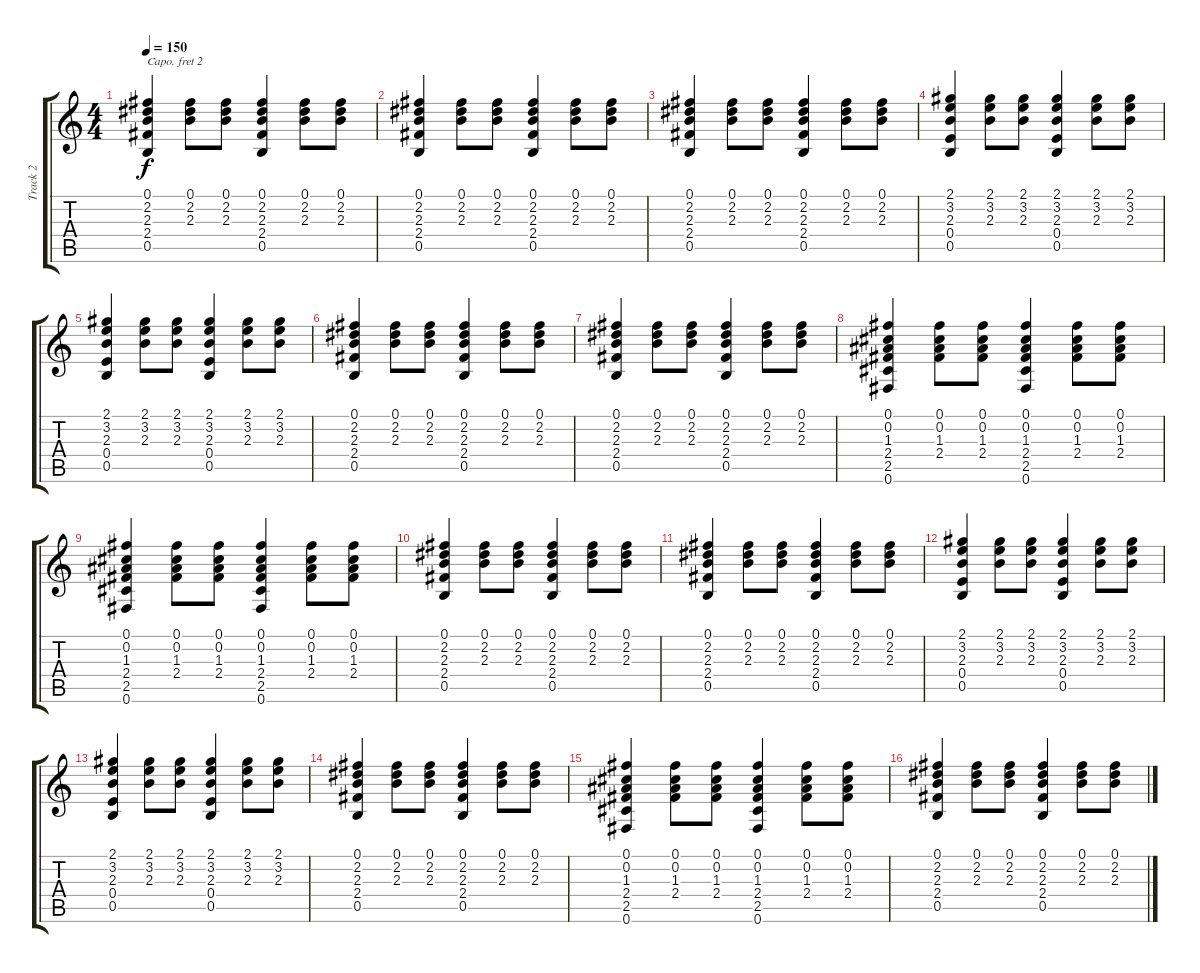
\track ("Track 2" "Track 2") {instrument acousticguitarsteel}
\staff {score tabs}
\capo 2
\tuning (E4 B3 G3 D3 A2 E2) {hide}
\ts (4 4)
\tempo 150
\clef g2
\ks c
(0.1 2.2 2.3 2.4 0.5).4{dy f} (0.1 2.2 2.3).8 (0.1 2.2 2.3).8 (0.1 2.2 2.3 2.4 0.5).4 (0.1 2.2 2.3).8 (0.1 2.2 2.3).8 |
(0.1 2.2 2.3 2.4 0.5).4 (0.1 2.2 2.3).8 (0.1 2.2 2.3).8 (0.1 2.2 2.3 2.4 0.5).4 (0.1 2.2 2.3).8 (0.1 2.2 2.3).8 |
(0.1 2.2 2.3 2.4 0.5).4 (0.1 2.2 2.3).8 (0.1 2.2 2.3).8 (0.1 2.2 2.3 2.4 0.5).4 (0.1 2.2 2.3).8 (0.1 2.2 2.3).8 |
(2.1 3.2 2.3 0.4 0.5).4 (2.1 3.2 2.3).8 (2.1 3.2 2.3).8 (2.1 3.2 2.3 0.4 0.5).4 (2.1 3.2 2.3).8 (2.1 3.2 2.3).8 |
(2.1 3.2 2.3 0.4 0.5).4 (2.1 3.2 2.3).8 (2.1 3.2 2.3).8 (2.1 3.2 2.3 0.4 0.5).4 (2.1 3.2 2.3).8 (2.1 3.2 2.3).8 |
(0.1 2.2 2.3 2.4 0.5).4 (0.1 2.2 2.3).8 (0.1 2.2 2.3).8 (0.1 2.2 2.3 2.4 0.5).4 (0.1 2.2 2.3).8 (0.1 2.2 2.3).8 |
(0.1 2.2 2.3 2.4 0.5).4 (0.1 2.2 2.3).8 (0.1 2.2 2.3).8 (0.1 2.2 2.3 2.4 0.5).4 (0.1 2.2 2.3).8 (0.1 2.2 2.3).8 |
(0.1 0.2 1.3 2.4 2.5 0.6).4 (0.1 0.2 1.3 2.4).8 (0.1 0.2 1.3 2.4).8 (0.1 0.2 1.3 2.4 2.5 0.6).4 (0.1 0.2 1.3 2.4).8 (0.1 0.2 1.3 2.4).8 |
(0.1 0.2 1.3 2.4 2.5 0.6).4 (0.1 0.2 1.3 2.4).8 (0.1 0.2 1.3 2.4).8 (0.1 0.2 1.3 2.4 2.5 0.6).4 (0.1 0.2 1.3 2.4).8 (0.1 0.2 1.3 2.4).8 |
(0.1 2.2 2.3 2.4 0.5).4 (0.1 2.2 2.3).8 (0.1 2.2 2.3).8 (0.1 2.2 2.3 2.4 0.5).4 (0.1 2.2 2.3).8 (0.1 2.2 2.3).8 |
(0.1 2.2 2.3 2.4 0.5).4 (0.1 2.2 2.3).8 (0.1 2.2 2.3).8 (0.1 2.2 2.3 2.4 0.5).4 (0.1 2.2 2.3).8 (0.1 2.2 2.3).8 |
(2.1 3.2 2.3 0.4 0.5).4 (2.1 3.2 2.3).8 (2.1 3.2 2.3).8 (2.1 3.2 2.3 0.4 0.5).4 (2.1 3.2 2.3).8 (2.1 3.2 2.3).8 |
(2.1 3.2 2.3 0.4 0.5).4 (2.1 3.2 2.3).8 (2.1 3.2 2.3).8 (2.1 3.2 2.3 0.4 0.5).4 (2.1 3.2 2.3).8 (2.1 3.2 2.3).8 |
(0.1 2.2 2.3 2.4 0.5).4 (0.1 2.2 2.3).8 (0.1 2.2 2.3).8 (0.1 2.2 2.3 2.4 0.5).4 (0.1 2.2 2.3).8 (0.1 2.2 2.3).8 |
(0.1 0.2 1.3 2.4 2.5 0.6).4 (0.1 0.2 1.3 2.4).8 (0.1 0.2 1.3 2.4).8 (0.1 0.2 1.3 2.4 2.5 0.6).4 (0.1 0.2 1.3 2.4).8 (0.1 0.2 1.3 2.4).8 |
(0.1 2.2 2.3 2.4 0.5).4 (0.1 2.2 2.3).8 (0.1 2.2 2.3).8 (0.1 2.2 2.3 2.4 0.5).4 (0.1 2.2 2.3).8 (0.1 2.2 2.3).8
